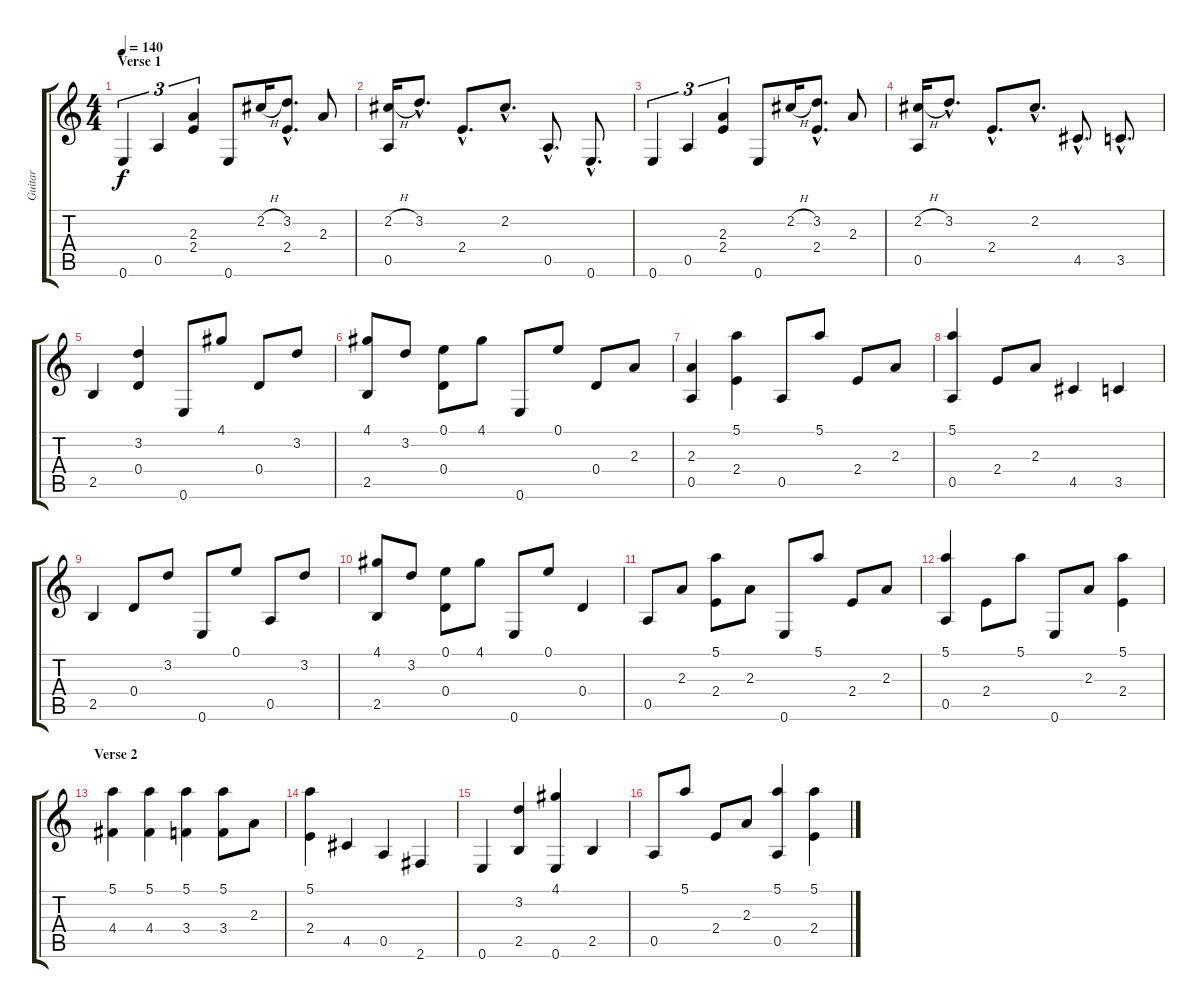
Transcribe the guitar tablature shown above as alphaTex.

\track ("Guitar" "Guitar") {instrument acousticguitarsteel}
\staff {score tabs}
\tuning (E4 B3 G3 D3 A2 E2) {hide}
\ts (4 4)
\section ("" "Verse 1")
\tempo 140
\clef g2
\ks c
0.6.4{tu (3 2) dy f instrument acousticguitarsteel} 0.5.4{tu (3 2)} (2.3 2.4).4{tu (3 2)} 0.6.8 2.2{h}.16 (3.2{hac} 2.4{hac}).8{d} 2.3.8 |
(2.2{h} 0.5).16 3.2{hac}.8{d} 2.4{hac}.8{d} 2.2{hac}.8{d} 0.5{hac}.8{d} 0.6{hac}.8{d} |
0.6.4{tu (3 2)} 0.5.4{tu (3 2)} (2.3 2.4).4{tu (3 2)} 0.6.8 2.2{h}.16 (3.2{hac} 2.4{hac}).8{d} 2.3.8 |
(2.2{h} 0.5).16 3.2{hac}.8{d} 2.4{hac}.8{d} 2.2{hac}.8{d} 4.5{hac}.8{d} 3.5{hac}.8{d} |
2.5.4 (3.2 0.4).4 0.6.8 4.1.8 0.4.8 3.2.8 |
(4.1 2.5).8 3.2.8 (0.1 0.4).8 4.1.8 0.6.8 0.1.8 0.4.8 2.3.8 |
(2.3 0.5).4 (5.1 2.4).4 0.5.8 5.1.8 2.4.8 2.3.8 |
(5.1 0.5).4 2.4.8 2.3.8 4.5.4 3.5.4 |
2.5.4 0.4.8 3.2.8 0.6.8 0.1.8 0.5.8 3.2.8 |
(4.1 2.5).8 3.2.8 (0.1 0.4).8 4.1.8 0.6.8 0.1.8 0.4.4 |
0.5.8 2.3.8 (5.1 2.4).8 2.3.8 0.6.8 5.1.8 2.4.8 2.3.8 |
(5.1 0.5).4 2.4.8 5.1.8 0.6.8 2.3.8 (5.1 2.4).4 |
\section ("" "Verse 2")
(5.1 4.4).4 (5.1 4.4).4 (5.1 3.4).4 (5.1 3.4).8 2.3.8 |
(5.1 2.4).4 4.5.4 0.5.4 2.6.4 |
0.6.4 (3.2 2.5).4 (4.1 0.6).4 2.5.4 |
0.5.8 5.1.8 2.4.8 2.3.8 (5.1 0.5).4 (5.1 2.4).4
